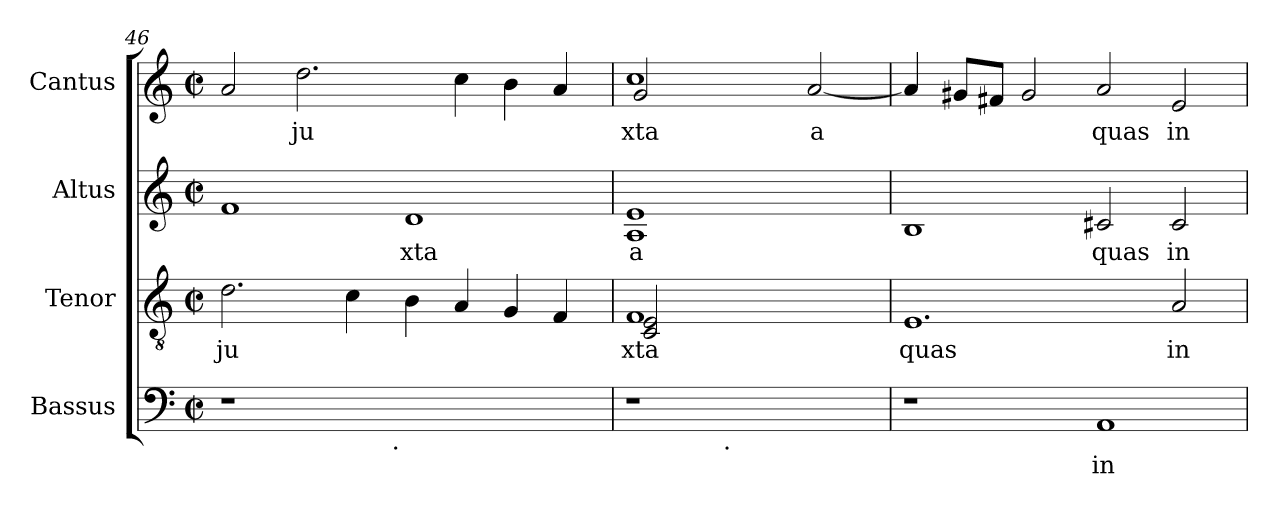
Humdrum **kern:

**kern	**text	**kern	**text	**kern	**text	**kern	**text
*part4	*part4	*part3	*part3	*part2	*part2	*part1	*part1
*staff4	*staff4	*staff3	*staff3	*staff2	*staff2	*staff1	*staff1
*I"Bassus	*	*I"Tenor	*	*I"Altus	*	*I"Cantus	*
*clefF4	*	*clefGv2	*	*clefG2	*	*clefG2	*
*k[]	*	*k[]	*	*k[]	*	*k[]	*
*C:	*	*C:	*	*C:	*	*C:	*
*M2/2	*	*M2/2	*	*M2/2	*	*M2/2	*
*met(c|)	*	*met(c|)	*	*met(c|)	*	*met(c|)	*
=46	=46	=46	=46	=46	=46	=46	=46
!	!	!	!LO:LY:b	!	!LO:LY:b:cj	!	!LO:LY:b
*^	*	*	*	*	*	*	*
1r	2ryy	.	2.d\	ju-	1f	.	2a/	.
!	!	!	!	!	!	!	!	!LO:LY:b
.	4...ryy	.	.	.	.	.	2.dd\	ju
!	!	!	!	!LO:LY:b	!	!	!	!
.	.	.	4c\	--	.	.	.	.
!	!LO:TX:b:t=.	!	!	!	!	!	!	!
.	1ryy	.	.	.	.	.	.	.
!	!	!	!	!LO:LY:b	!	!LO:LY:b:cj	!	!
1ryy	.	.	4B\	--	1d	xta	.	.
!	!	!	!	!LO:LY:b	!	!	!	!LO:LY:b
.	.	.	4A/	--	.	.	4cc\	.
!	!	!	!	!LO:LY:b	!	!	!	!LO:LY:b
.	.	.	4G/	--	.	.	4b\	.
!	!	!	!	!LO:LY:b	!	!	!	!LO:LY:b
.	.	.	4F/	--	.	.	4a/	.
.	32ryy	.	.	.	.	.	.	.
=47	=47	=47	=47	=47	=47	=47	=47	=47
*	*	*	*^	*	*	*	*	*
!	!	!	!	!	!LO:LY:b	!	!LO:LY:b:cj	!	!LO:LY:b
*	*	*	*	*	*	*	*	*^	*
1r	4ryy	.	1F	2E/ 2C/	-xta	1e 1A	a	1cc	2g/	xta
.	8...ryy	.	.	.	.	.	.	.	.	.
!	!LO:TX:b:t=.	!	!	!	!	!	!	!	!	!
.	1ryy	.	.	.	.	.	.	.	.	.
.	.	.	.	2ryy	.	.	.	.	1ryy	.
!	!	!	!	!	!	!	!	!	!	!LO:LY:b
2ryy	.	.	2ryy	2ryy	.	2ryy	.	[<2a/	.	a
.	64ryy	.	.	.	.	.	.	.	.	.
=48	=48	=48	=48	=48	=48	=48	=48	=48	=48	=48
!	!	!	!	!	!LO:LY:b	!	!LO:LY:b:cj	!	!	!LO:LY:b
*v	*v	*	*	*	*	*	*	*v	*v	*
*	*	*v	*v	*	*	*	*	*
1r	.	1.E	quas	1B	.	4a/]	.
!	!	!	!	!	!	!	!LO:LY:b
.	.	.	.	.	.	8g#/L	.
!	!	!	!	!	!	!	!LO:LY:b
.	.	.	.	.	.	8f#/J	.
!	!	!	!	!	!	!	!LO:LY:b
.	.	.	.	.	.	2g#/	.
!	!LO:LY:b	!	!	!	!LO:LY:b:cj	!	!LO:LY:b
1AA	in	.	.	2c#X/	quas	2a/	quas
!	!	!	!LO:LY:b	!	!LO:LY:b:cj	!	!LO:LY:b
.	.	2A/	in	2c#/	in	2e/	in
=	=	=	=	=	=	=	=
*-	*-	*-	*-	*-	*-	*-	*-
